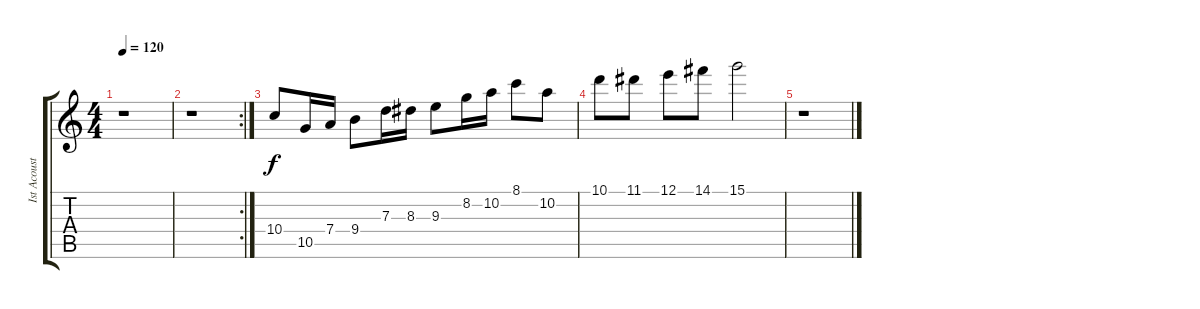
\track ("Ist Acoustic Guitar" "Ist Acoust") {instrument acousticguitarsteel}
\staff {score tabs}
\tuning (E4 B3 G3 D3 A2 E2) {hide}
\ts (4 4)
\tempo 120
\clef g2
\ks c
r.1{dy f} |
\rc 2
r.1 |
10.4.8 10.5.16 7.4.16 9.4.8 7.3.16 8.3.16 9.3.8 8.2.16 10.2.16 8.1.8 10.2.8 |
10.1.8 11.1.8 12.1.8 14.1.8 15.1.2 |
r.1
